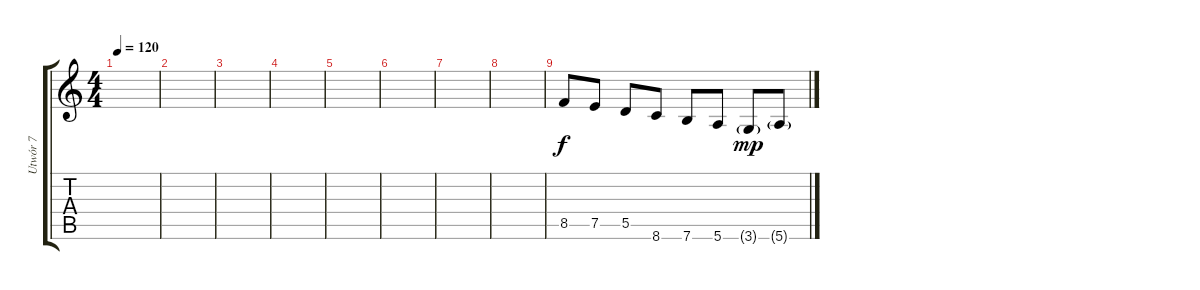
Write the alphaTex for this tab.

\track ("Utwór 7" "Utwór 7") {instrument electricbasspick}
\staff {score tabs}
\tuning (E4 B3 G3 D3 A2 E2) {hide}
\ts (4 4)
\tempo 120
\clef g2
\ks c
|
|
|
|
|
|
|
|
8.5.8{dy f} 7.5.8 5.5.8 8.6.8 7.6.8 5.6.8 3.6{g}.8{dy mp} 5.6{g}.8
